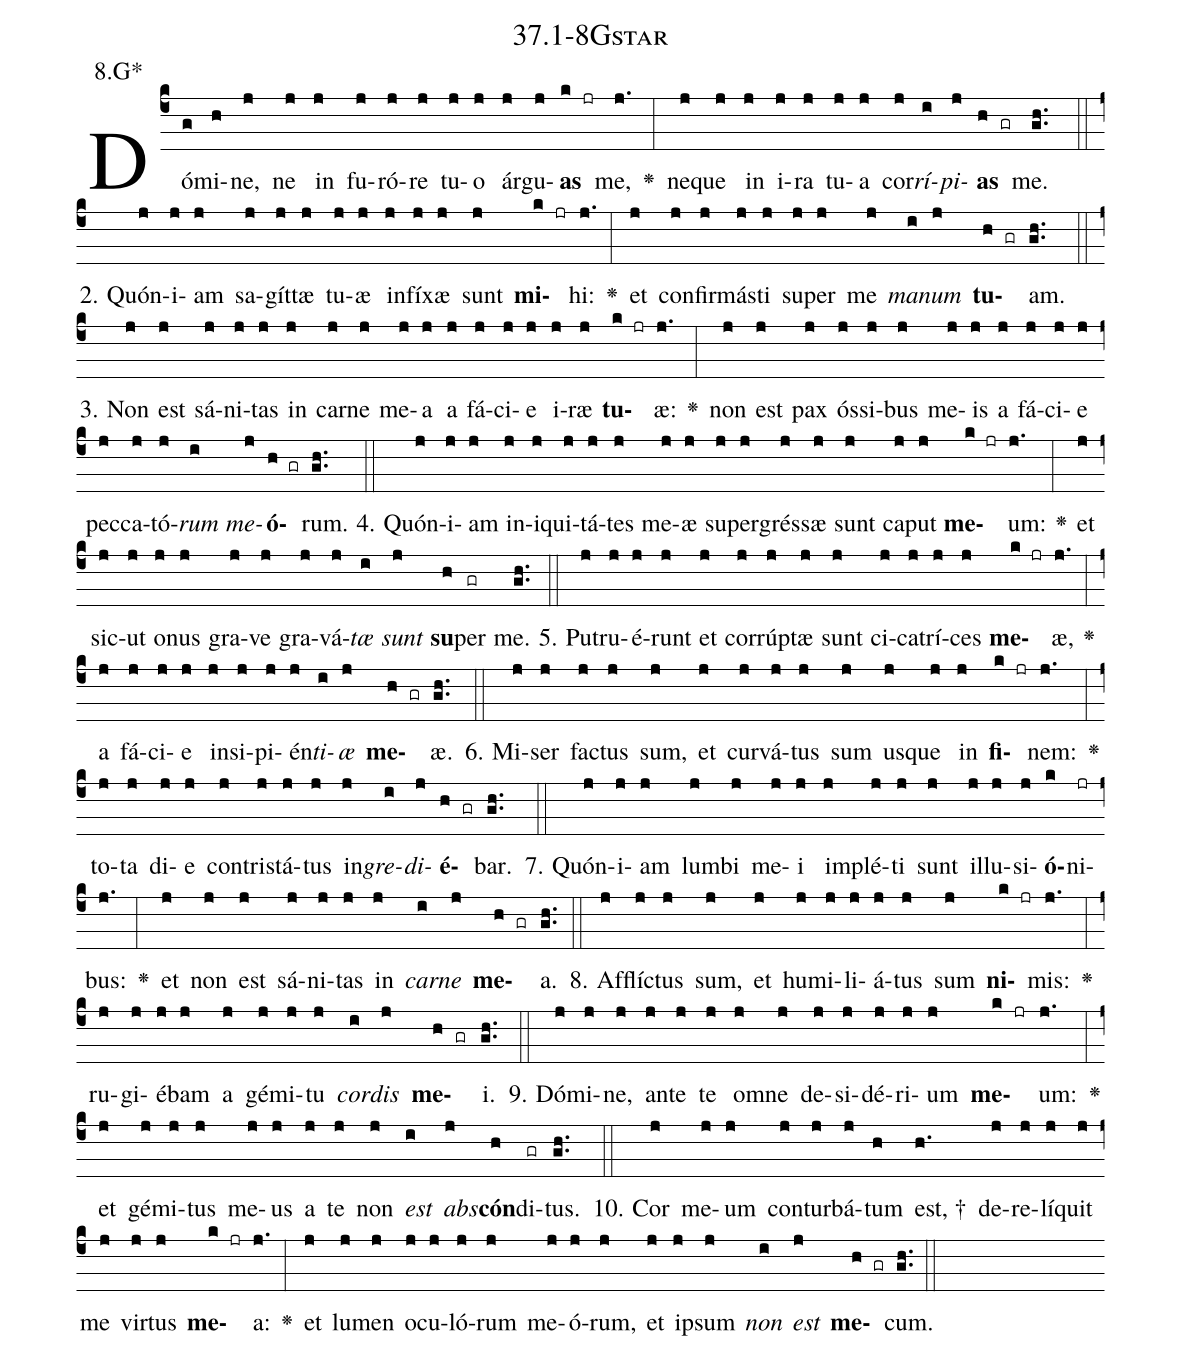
name: 37.1-8Gstar;
annotation: 8.G*;
%%
(c4)Dó(g)mi(h)ne,(j) ne(j) in(j) fu(j)ró(j)re(j) tu(j)o(j) ár(j)gu(j)<b>as</b>(k jr) me,(j.) <v>\greheightstar</v>(:) ne(j)que(j) in(j) i(j)ra(j) tu(j)a(j) cor(j)<i>rí</i>(i)<i>pi</i>(j)<b>as</b>(h gr) me.(gh..) (::)
2. Quón(j)i(j)am(j) sa(j)gít(j)tæ(j) tu(j)æ(j) in(j)fí(j)xæ(j) sunt(j) <b>mi</b>(k jr)hi:(j.) <v>\greheightstar</v>(:) et(j) con(j)fir(j)más(j)ti(j) su(j)per(j) me(j) <i>ma</i>(i)<i>num</i>(j) <b>tu</b>(h gr)am.(gh..) (::)
3. Non(j) est(j) sá(j)ni(j)tas(j) in(j) car(j)ne(j) me(j)a(j) a(j) fá(j)ci(j)e(j) i(j)ræ(j) <b>tu</b>(k jr)æ:(j.) <v>\greheightstar</v>(:) non(j) est(j) pax(j) ós(j)si(j)bus(j) me(j)is(j) a(j) fá(j)ci(j)e(j) pec(j)ca(j)tó(j)<i>rum</i>(i) <i>me</i>(j)<b>ó</b>(h gr)rum.(gh..) (::)
4. Quón(j)i(j)am(j) in(j)i(j)qui(j)tá(j)tes(j) me(j)æ(j) su(j)per(j)grés(j)sæ(j) sunt(j) ca(j)put(j) <b>me</b>(k jr)um:(j.) <v>\greheightstar</v>(:) et(j) sic(j)ut(j) o(j)nus(j) gra(j)ve(j) gra(j)vá(j)<i>tæ</i>(i) <i>sunt</i>(j) <b>su</b>(h)per(gr) me.(gh..) (::)
5. Pu(j)tru(j)é(j)runt(j) et(j) cor(j)rúp(j)tæ(j) sunt(j) ci(j)ca(j)trí(j)ces(j) <b>me</b>(k jr)æ,(j.) <v>\greheightstar</v>(:) a(j) fá(j)ci(j)e(j) in(j)si(j)pi(j)én(j)<i>ti</i>(i)<i>æ</i>(j) <b>me</b>(h gr)æ.(gh..) (::)
6. Mi(j)ser(j) fac(j)tus(j) sum,(j) et(j) cur(j)vá(j)tus(j) sum(j) us(j)que(j) in(j) <b>fi</b>(k jr)nem:(j.) <v>\greheightstar</v>(:) to(j)ta(j) di(j)e(j) con(j)tris(j)tá(j)tus(j) in(j)<i>gre</i>(i)<i>di</i>(j)<b>é</b>(h gr)bar.(gh..) (::)
7. Quón(j)i(j)am(j) lum(j)bi(j) me(j)i(j) im(j)plé(j)ti(j) sunt(j) il(j)lu(j)si(j)<b>ó</b>(k)ni(jr)bus:(j.) <v>\greheightstar</v>(:) et(j) non(j) est(j) sá(j)ni(j)tas(j) in(j) <i>car</i>(i)<i>ne</i>(j) <b>me</b>(h gr)a.(gh..) (::)
8. Af(j)flíc(j)tus(j) sum,(j) et(j) hu(j)mi(j)li(j)á(j)tus(j) sum(j) <b>ni</b>(k jr)mis:(j.) <v>\greheightstar</v>(:) ru(j)gi(j)é(j)bam(j) a(j) gé(j)mi(j)tu(j) <i>cor</i>(i)<i>dis</i>(j) <b>me</b>(h gr)i.(gh..) (::)
9. Dó(j)mi(j)ne,(j) an(j)te(j) te(j) om(j)ne(j) de(j)si(j)dé(j)ri(j)um(j) <b>me</b>(k jr)um:(j.) <v>\greheightstar</v>(:) et(j) gé(j)mi(j)tus(j) me(j)us(j) a(j) te(j) non(j) <i>est</i>(i) <i>abs</i>(j)<b>cón</b>(h)di(gr)tus.(gh..) (::)
10. Cor(j) me(j)um(j) con(j)tur(j)bá(j)tum(h) est, †(h.) de(j)re(j)lí(j)quit(j) me(j) vir(j)tus(j) <b>me</b>(k jr)a:(j.) <v>\greheightstar</v>(:) et(j) lu(j)men(j) o(j)cu(j)ló(j)rum(j) me(j)ó(j)rum,(j) et(j) ip(j)sum(j) <i>non</i>(i) <i>est</i>(j) <b>me</b>(h gr)cum.(gh..) (::)
